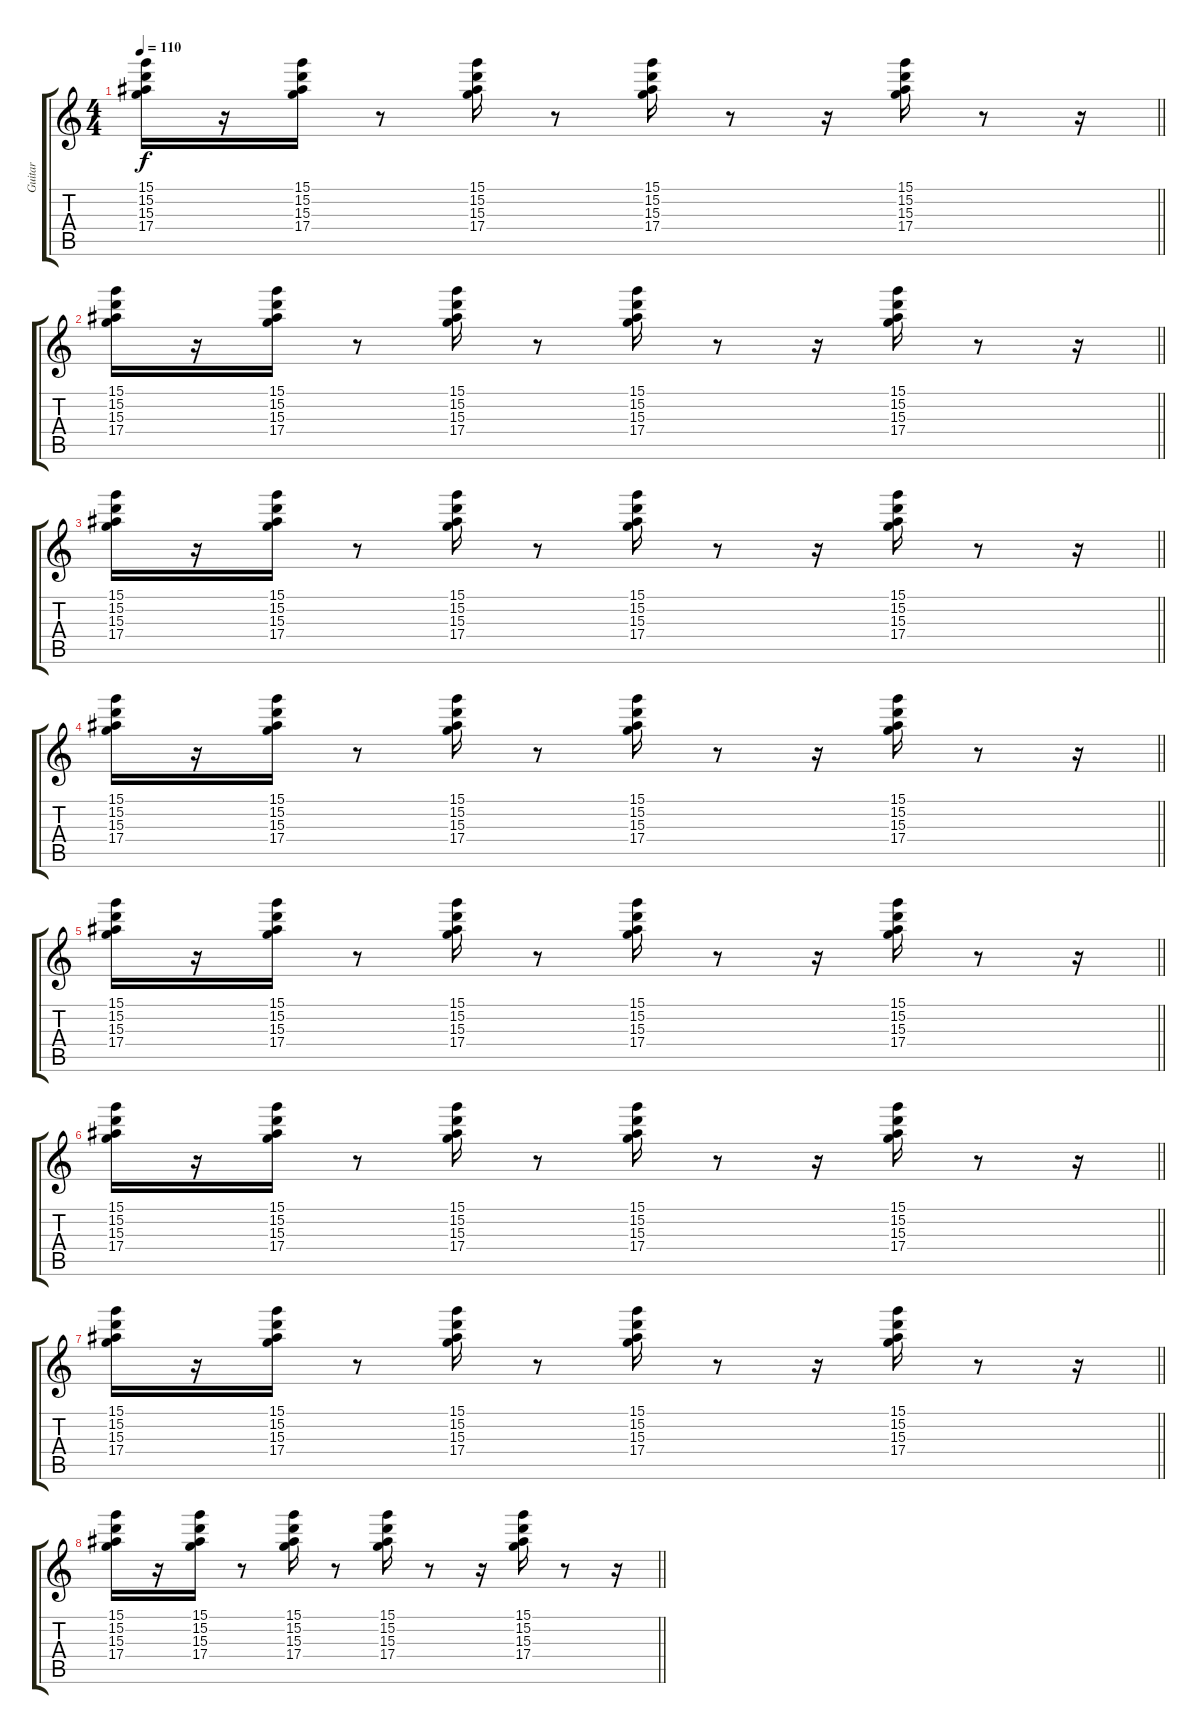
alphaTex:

\track ("Guitar" "Guitar") {instrument electricguitarclean}
\staff {score tabs}
\tuning (E4 B3 G3 D3 A2 E2) {hide}
\ts (4 4)
\tempo 110
\clef g2
\barLineRight lightlight
\ks c
(15.1 15.2 15.3 17.4).16{dy f} r.16 (15.1 15.2 15.3 17.4).16 r.8 (15.1 15.2 15.3 17.4).16 r.8 (15.1 15.2 15.3 17.4).16 r.8 r.16 (15.1 15.2 15.3 17.4).16 r.8 r.16 |
\barLineRight lightlight
(15.1 15.2 15.3 17.4).16 r.16 (15.1 15.2 15.3 17.4).16 r.8 (15.1 15.2 15.3 17.4).16 r.8 (15.1 15.2 15.3 17.4).16 r.8 r.16 (15.1 15.2 15.3 17.4).16 r.8 r.16 |
\barLineRight lightlight
(15.1 15.2 15.3 17.4).16 r.16 (15.1 15.2 15.3 17.4).16 r.8 (15.1 15.2 15.3 17.4).16 r.8 (15.1 15.2 15.3 17.4).16 r.8 r.16 (15.1 15.2 15.3 17.4).16 r.8 r.16 |
\barLineRight lightlight
(15.1 15.2 15.3 17.4).16 r.16 (15.1 15.2 15.3 17.4).16 r.8 (15.1 15.2 15.3 17.4).16 r.8 (15.1 15.2 15.3 17.4).16 r.8 r.16 (15.1 15.2 15.3 17.4).16 r.8 r.16 |
\barLineRight lightlight
(15.1 15.2 15.3 17.4).16 r.16 (15.1 15.2 15.3 17.4).16 r.8 (15.1 15.2 15.3 17.4).16 r.8 (15.1 15.2 15.3 17.4).16 r.8 r.16 (15.1 15.2 15.3 17.4).16 r.8 r.16 |
\barLineRight lightlight
(15.1 15.2 15.3 17.4).16 r.16 (15.1 15.2 15.3 17.4).16 r.8 (15.1 15.2 15.3 17.4).16 r.8 (15.1 15.2 15.3 17.4).16 r.8 r.16 (15.1 15.2 15.3 17.4).16 r.8 r.16 |
\barLineRight lightlight
(15.1 15.2 15.3 17.4).16 r.16 (15.1 15.2 15.3 17.4).16 r.8 (15.1 15.2 15.3 17.4).16 r.8 (15.1 15.2 15.3 17.4).16 r.8 r.16 (15.1 15.2 15.3 17.4).16 r.8 r.16 |
\barLineRight lightlight
(15.1 15.2 15.3 17.4).16 r.16 (15.1 15.2 15.3 17.4).16 r.8 (15.1 15.2 15.3 17.4).16 r.8 (15.1 15.2 15.3 17.4).16 r.8 r.16 (15.1 15.2 15.3 17.4).16 r.8 r.16
